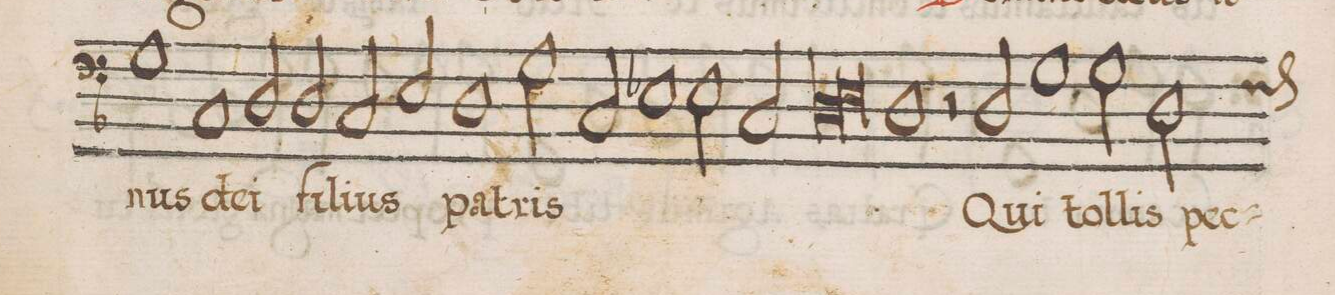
**kern	**text
*I"BASSVS	*
*clefF4	*
*k[b-]	*
*met(C)	*
*M2/1	*
1G\	-nus
=53-	=53-
1C/	de-
2D/	-i
2D/	fi-
=54-	=54-
2C/	-li-
2E/	-us
1D\	pa-
=55-	=55-
2G\	-tris
2C/	.
1E-X\	.
=56-	=56-
2E-\	.
2C/	.
*lig	*
1D\	.
=57-	=57-
1E-\	.
*Xlig	*
1D\	.
=58-	=58-
2r	.
2D/	Qui
1G\	tol-
=59-	=59-
2G\	-lis
*custos:F	*
2D\	pec-
*-	*-
